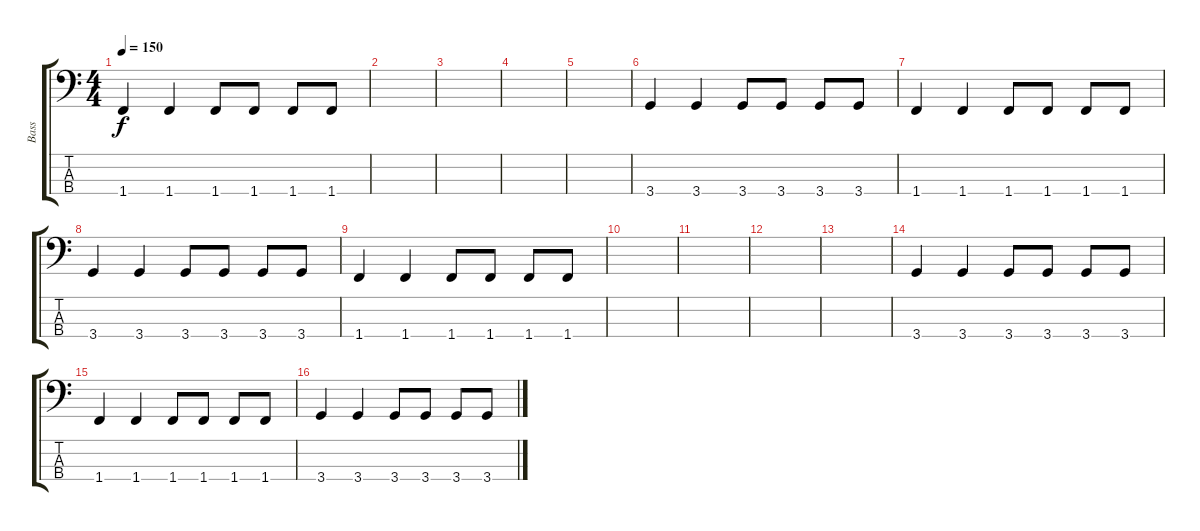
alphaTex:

\track ("Bass" "Bass") {instrument electricbasspick}
\staff {score tabs}
\tuning (G2 D2 A1 E1) {hide}
\ts (4 4)
\tempo 150
\clef f4
\ks c
1.4.4{dy f instrument electricbasspick} 1.4.4 1.4.8 1.4.8 1.4.8 1.4.8 |
|
|
|
|
3.4.4{instrument electricbasspick} 3.4.4 3.4.8 3.4.8 3.4.8 3.4.8 |
1.4.4 1.4.4 1.4.8 1.4.8 1.4.8 1.4.8 |
3.4.4{instrument electricbasspick} 3.4.4 3.4.8 3.4.8 3.4.8 3.4.8 |
1.4.4 1.4.4 1.4.8 1.4.8 1.4.8 1.4.8 |
|
|
|
|
3.4.4{instrument electricbasspick} 3.4.4 3.4.8 3.4.8 3.4.8 3.4.8 |
1.4.4 1.4.4 1.4.8 1.4.8 1.4.8 1.4.8 |
3.4.4{instrument electricbasspick} 3.4.4 3.4.8 3.4.8 3.4.8 3.4.8
